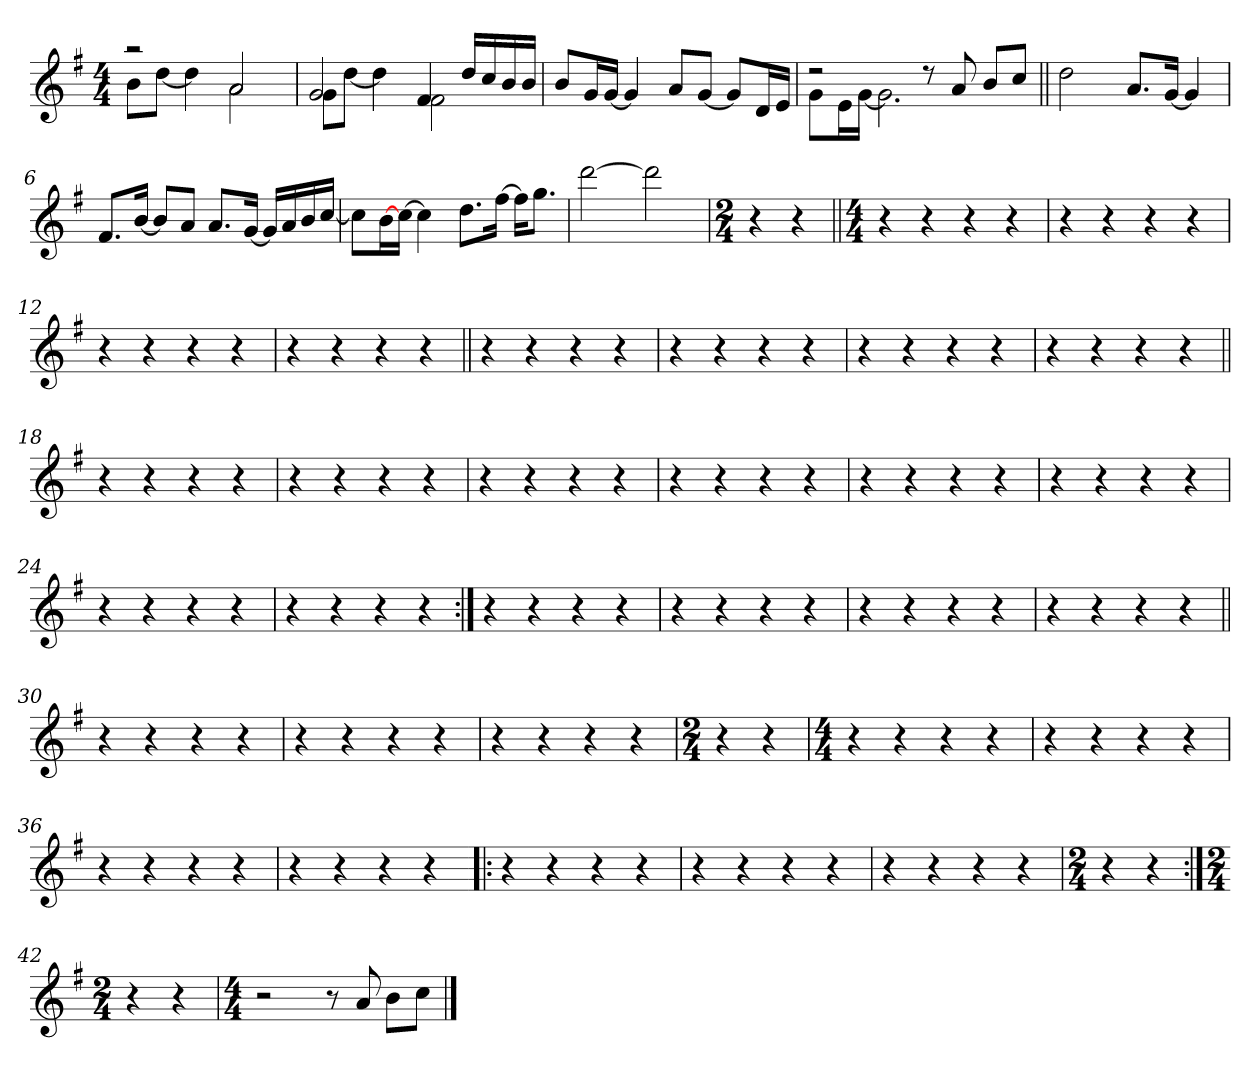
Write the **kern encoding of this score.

**kern
*part1
*staff1
!!LO:PB:g=z
*clefG2
*k[f#]
*G:
*M4/4
=1
*^
2r	8bi\L
.	[<8ddi\J
.	4ddi\]
2ai/	2ai\
=2	=2
2gi/	8gi\L
.	[<8ddi\J
.	4ddi\]
4f#i/	2f#i\
16ddi/LL	.
16cci/	.
16bi/	.
16bi/JJ	.
*v	*v
=3
8bi/L
16gi/L
[<16gi/JJ
4gi/]
8ai/L
[<8gi/J
8gi/L]
16di/L
16ei/JJ
!!LO:LB:g=z
=4
*^
2r	8gi\L
.	16ei\L
.	[<16gi\JJ
.	2.gi\]
8r	.
8ai/	.
8bi/L	.
8cci/J	.
*v	*v
=5||
2ddi\
8.ai/L
[<16gi/Jk
4gi/]
=6
8.f#i/L
[<16bi/Jk
8bi/L]
8ai/J
8.ai/L
[<16gi/Jk
16gi/LL]
16ai/
16bi/
[<16cci/JJ
!!LO:LB:g=z
=7
8cci\L]
[>16bi\L
[>16cci\JJ
4cci\]
8.ddi\L
[>16ff#i\Jk
16ff#i\KL]
8.ggi\J
=8
[>2dddi\
2dddi\]
=9
*M2/4
4r
4r
=10||
*M4/4
4r
4r
4r
4r
=11
4r
4r
4r
4r
!!LO:LB:g=z
=12
4r
4r
4r
4r
=13
4r
4r
4r
4r
=14||
4r
4r
4r
4r
=15
4r
4r
4r
4r
=16
4r
4r
4r
4r
!!LO:LB:g=z
=17
4r
4r
4r
4r
=18||
4r
4r
4r
4r
=19
4r
4r
4r
4r
=20
4r
4r
4r
4r
=21
4r
4r
4r
4r
!!LO:LB:g=z
=22
4r
4r
4r
4r
=23
4r
4r
4r
4r
=24
4r
4r
4r
4r
=25
4r
4r
4r
4r
=26:|!
4r
4r
4r
4r
!!LO:LB:g=z
=27
4r
4r
4r
4r
=28
4r
4r
4r
4r
=29
4r
4r
4r
4r
=30||
4r
4r
4r
4r
=31
4r
4r
4r
4r
!!LO:LB:g=z
=32
4r
4r
4r
4r
=33
*M2/4
4r
4r
=34
*M4/4
4r
4r
4r
4r
=35
4r
4r
4r
4r
=36
4r
4r
4r
4r
!!LO:LB:g=z
=37
4r
4r
4r
4r
=38!|:
4r
4r
4r
4r
=39
4r
4r
4r
4r
!!LO:LB:g=z
=40
4r
4r
4r
4r
=41
*M2/4
4r
4r
=42:|!
*M2/4
4r
4r
=43
*M4/4
2r
8r
8ai/
8bi\L
8cci\J
==
*-
